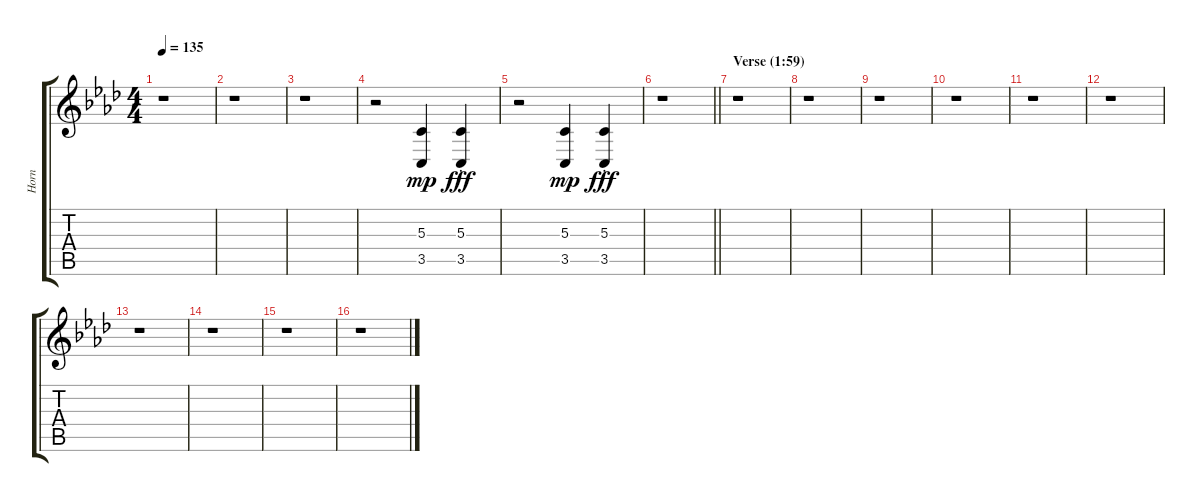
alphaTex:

\track ("Horn" "Horn") {instrument frenchhorn}
\staff {score tabs}
\tuning (E4 B3 G3 D3 A2 E2) {hide}
\ts (4 4)
\tempo 135
\clef g2
\ks fminor
r.1{dy f} |
r.1 |
r.1 |
r.2 (5.3 3.5).4{dy mp volume 11} (5.3{st} 3.5{st}).4{dy fff} |
r.2 (5.3 3.5).4{dy mp} (5.3{st} 3.5{st}).4{dy fff} |
\barLineRight lightlight
r.1 |
\section ("" "Verse (1:59)")
r.1 |
r.1 |
r.1 |
r.1 |
r.1 |
r.1 |
r.1 |
r.1 |
r.1 |
r.1
